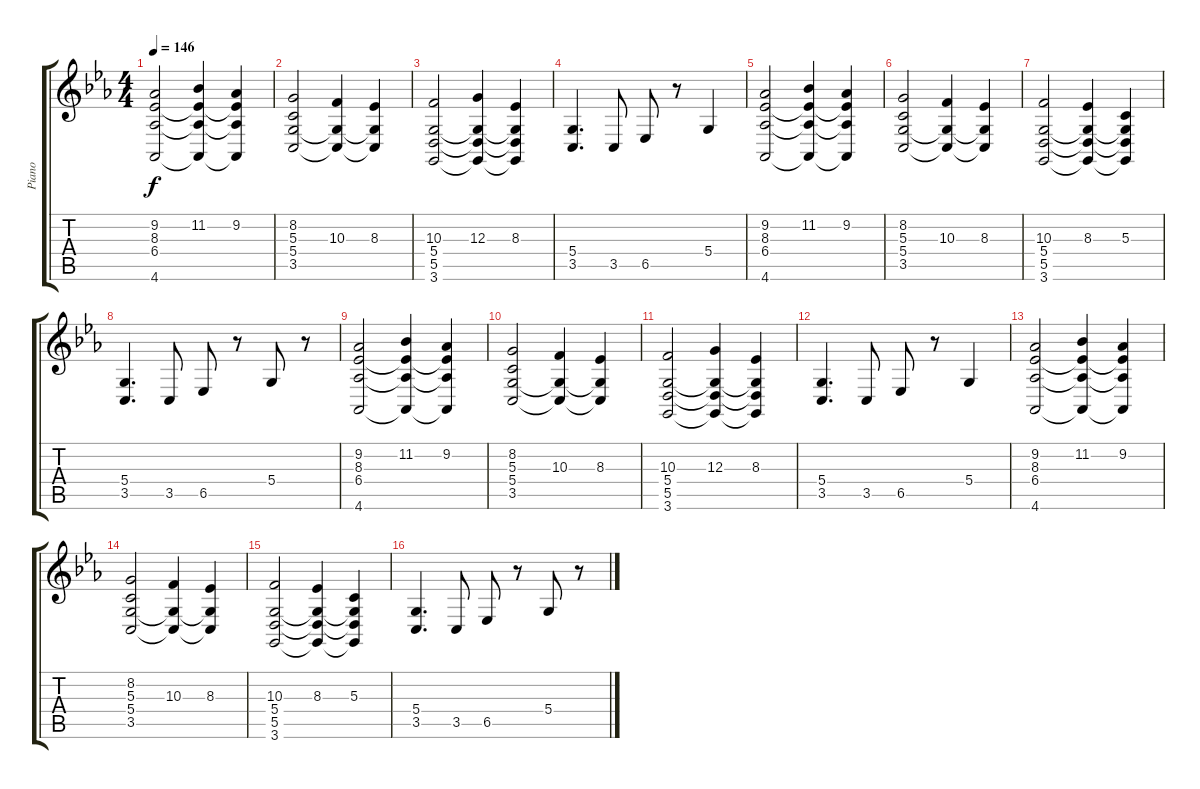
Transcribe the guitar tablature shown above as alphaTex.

\track ("Piano" "Piano") {instrument brightacousticpiano}
\staff {score tabs}
\tuning (E4 B3 G3 D3 A2 E2) {hide}
\ts (4 4)
\tempo 146
\clef g2
\ks cminor
(9.2 8.3 6.4 4.6).2{dy f} (11.2 8.3{t} 6.4{t} 4.6{t}).4 (9.2 8.3{t} 6.4{t} 4.6{t}).4 |
(8.2 5.3 5.4 3.5).2 (10.3 5.4{t} 3.5{t}).4 (8.3 5.4{t} 3.5{t}).4 |
(10.3 5.4 5.5 3.6).2 (12.3 5.4{t} 5.5{t} 3.6{t}).4 (8.3 5.4{t} 5.5{t} 3.6{t}).4 |
(5.4 3.5).4{d} 3.5.8 6.5.8 r.8 5.4.4 |
(9.2 8.3 6.4 4.6).2 (11.2 8.3{t} 6.4{t} 4.6{t}).4 (9.2 8.3{t} 6.4{t} 4.6{t}).4 |
(8.2 5.3 5.4 3.5).2 (10.3 5.4{t} 3.5{t}).4 (8.3 5.4{t} 3.5{t}).4 |
(10.3 5.4 5.5 3.6).2 (8.3 5.4{t} 5.5{t} 3.6{t}).4 (5.3 5.4{t} 5.5{t} 3.6{t}).4 |
(5.4 3.5).4{d} 3.5.8 6.5.8 r.8 5.4.8 r.8 |
(9.2 8.3 6.4 4.6).2 (11.2 8.3{t} 6.4{t} 4.6{t}).4 (9.2 8.3{t} 6.4{t} 4.6{t}).4 |
(8.2 5.3 5.4 3.5).2 (10.3 5.4{t} 3.5{t}).4 (8.3 5.4{t} 3.5{t}).4 |
(10.3 5.4 5.5 3.6).2 (12.3 5.4{t} 5.5{t} 3.6{t}).4 (8.3 5.4{t} 5.5{t} 3.6{t}).4 |
(5.4 3.5).4{d} 3.5.8 6.5.8 r.8 5.4.4 |
(9.2 8.3 6.4 4.6).2 (11.2 8.3{t} 6.4{t} 4.6{t}).4 (9.2 8.3{t} 6.4{t} 4.6{t}).4 |
(8.2 5.3 5.4 3.5).2 (10.3 5.4{t} 3.5{t}).4 (8.3 5.4{t} 3.5{t}).4 |
(10.3 5.4 5.5 3.6).2 (8.3 5.4{t} 5.5{t} 3.6{t}).4 (5.3 5.4{t} 5.5{t} 3.6{t}).4 |
(5.4 3.5).4{d} 3.5.8 6.5.8 r.8 5.4.8 r.8
